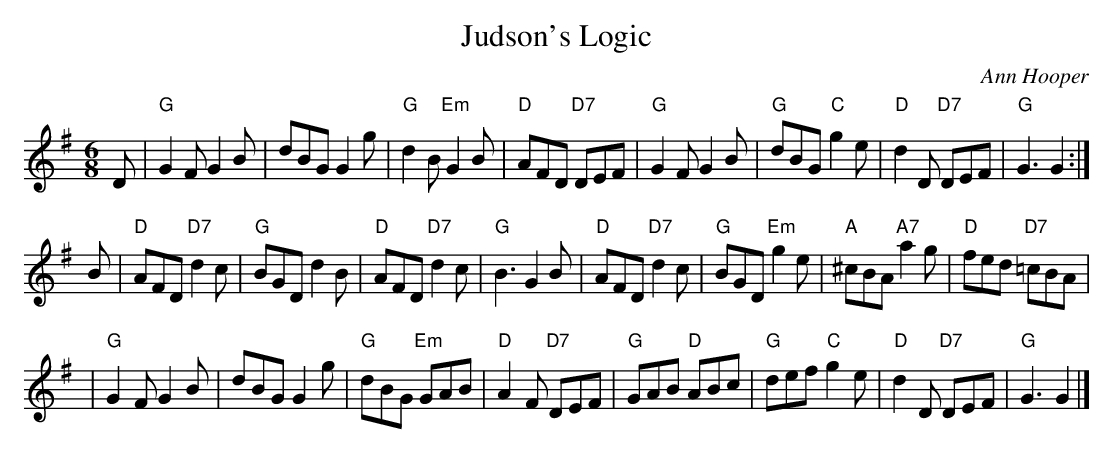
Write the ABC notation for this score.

X:1
T: Judson's Logic
C: Ann Hooper
M: 6/8
L: 1/8
K: G
D \
| "G"G2F G2B | dBG G2g | "G"d2B "Em"G2B | "D"AFD "D7"DEF \
| "G"G2F G2B | "G"dBG "C"g2e | "D"d2D "D7"DEF | "G"G3 G2 :|
B \
| "D"AFD "D7"d2c | "G"BGD d2B | "D"AFD "D7"d2c | "G"B3 G2B \
| "D"AFD "D7"d2c | "G"BGD "Em"g2e | "A"^cBA "A7"a2g | "D"fed "D7"=cBA |
| "G"G2F G2B | dBG G2g | "G"dBG "Em"GAB | "D"A2F "D7"DEF \
| "G"GAB "D"ABc | "G"def "C"g2e | "D"d2D "D7"DEF | "G"G3 G2 |]
